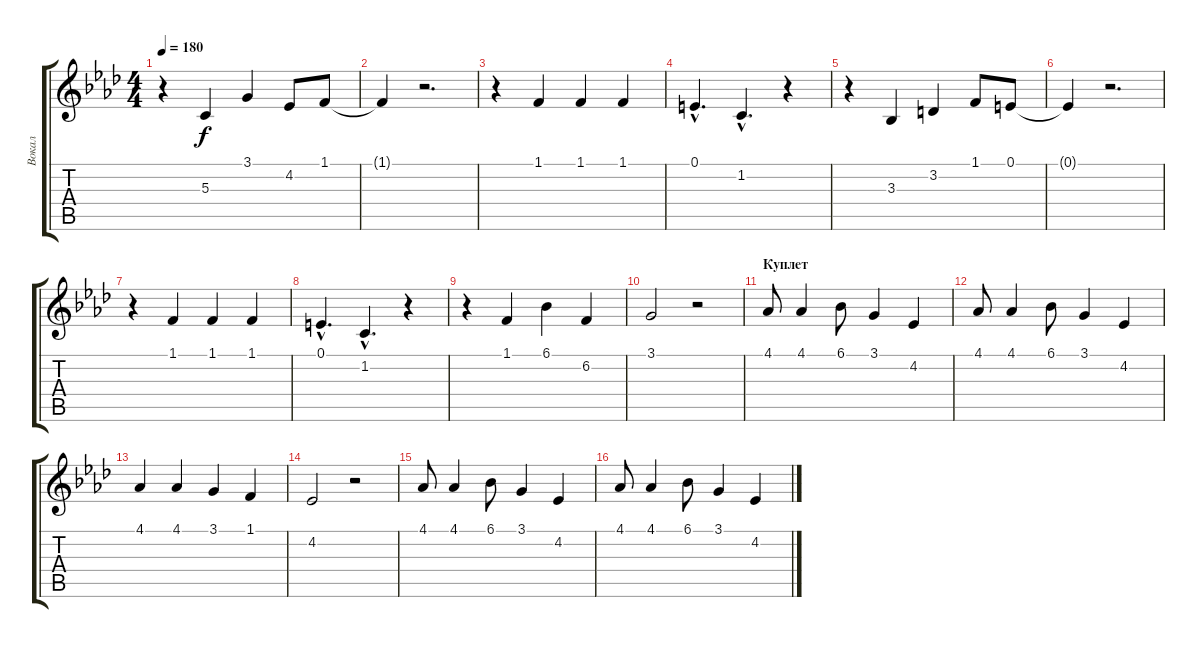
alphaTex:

\track ("Вокал" "Вокал") {instrument viola}
\staff {score tabs}
\tuning (E4 B3 G3 D3 A2 E2) {hide}
\ts (4 4)
\tempo 180
\clef g2
\ks ab
r.4{dy f} 5.3.4 3.1.4 4.2.8 1.1.8 |
1.1{t}.4 r.2{d} |
r.4 1.1.4 1.1.4 1.1.4 |
0.1{hac}.4{d} 1.2{hac}.4{d} r.4 |
r.4 3.3.4 3.2.4 1.1.8 0.1.8 |
0.1{t}.4 r.2{d} |
r.4 1.1.4 1.1.4 1.1.4 |
0.1{hac}.4{d} 1.2{hac}.4{d} r.4 |
r.4 1.1.4 6.1.4 6.2.4 |
3.1.2 r.2 |
\section ("" "Куплет")
4.1.8 4.1.4 6.1.8 3.1.4 4.2.4 |
4.1.8 4.1.4 6.1.8 3.1.4 4.2.4 |
4.1.4 4.1.4 3.1.4 1.1.4 |
4.2.2 r.2 |
4.1.8 4.1.4 6.1.8 3.1.4 4.2.4 |
4.1.8 4.1.4 6.1.8 3.1.4 4.2.4
